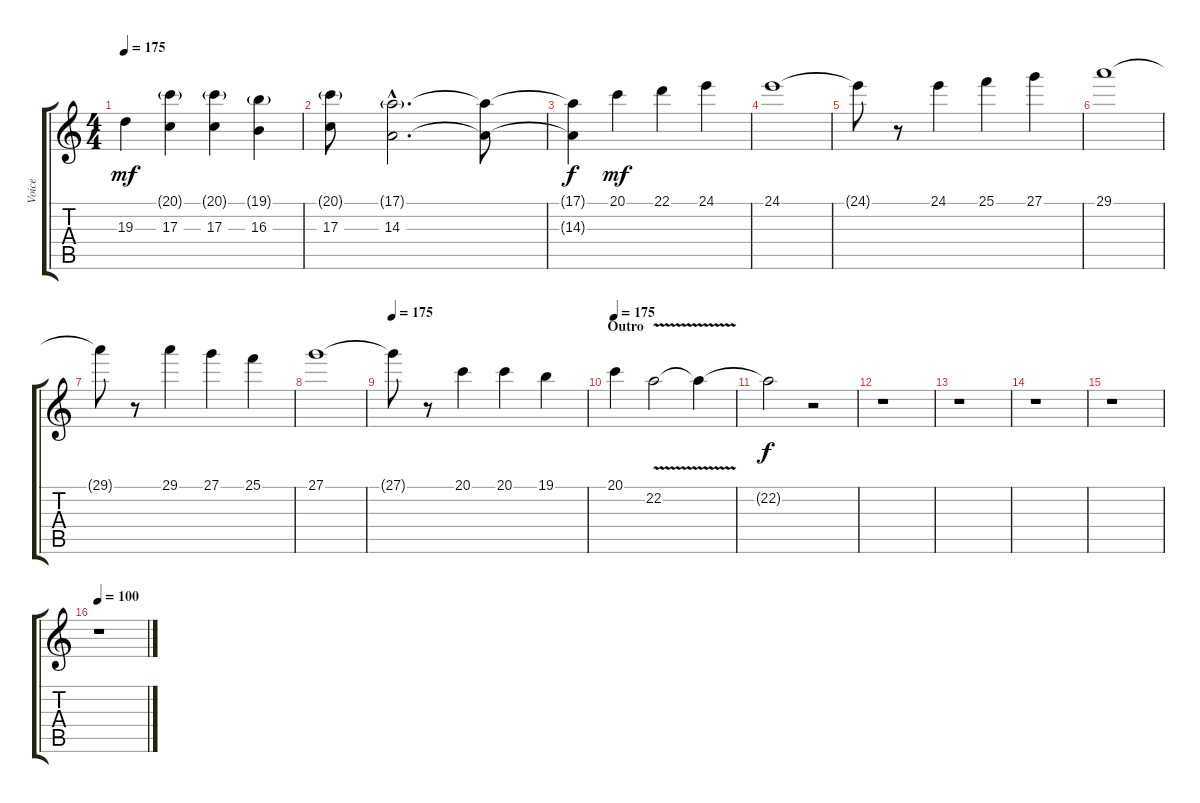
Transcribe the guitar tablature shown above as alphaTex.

\track ("Voice" "Voice") {instrument lead1square}
\staff {score tabs}
\tuning (E4 B3 G3 D3 A2 E2) {hide}
\ts (4 4)
\tempo 175
\clef g2
\ks c
19.3{t}.4{dy mf} (20.1{g} 17.3).4 (20.1{g} 17.3).4 (19.1{g} 16.3).4 |
(20.1{g} 17.3).8 (17.1{g hac} 14.3{hac}).2{d} (17.1{t} 14.3{t}).8 |
(17.1{t} 14.3{t}).4{dy f} 20.1.4{dy mf} 22.1.4 24.1.4 |
24.1.1 |
24.1{t}.8 r.8 24.1.4 25.1.4 27.1.4 |
29.1.1 |
29.1{t}.8 r.8 29.1.4 27.1.4 25.1.4 |
27.1.1 |
\tempo 175
27.1{t}.8 r.8 20.1.4 20.1.4 19.1.4 |
\section ("" "Outro")
\tempo 175
20.1.4 22.2{v}.2 22.2{t}.4 |
22.2{t}.2{dy f} r.2 |
r.1 |
r.1 |
r.1 |
r.1 |
\tempo 100
r.1
